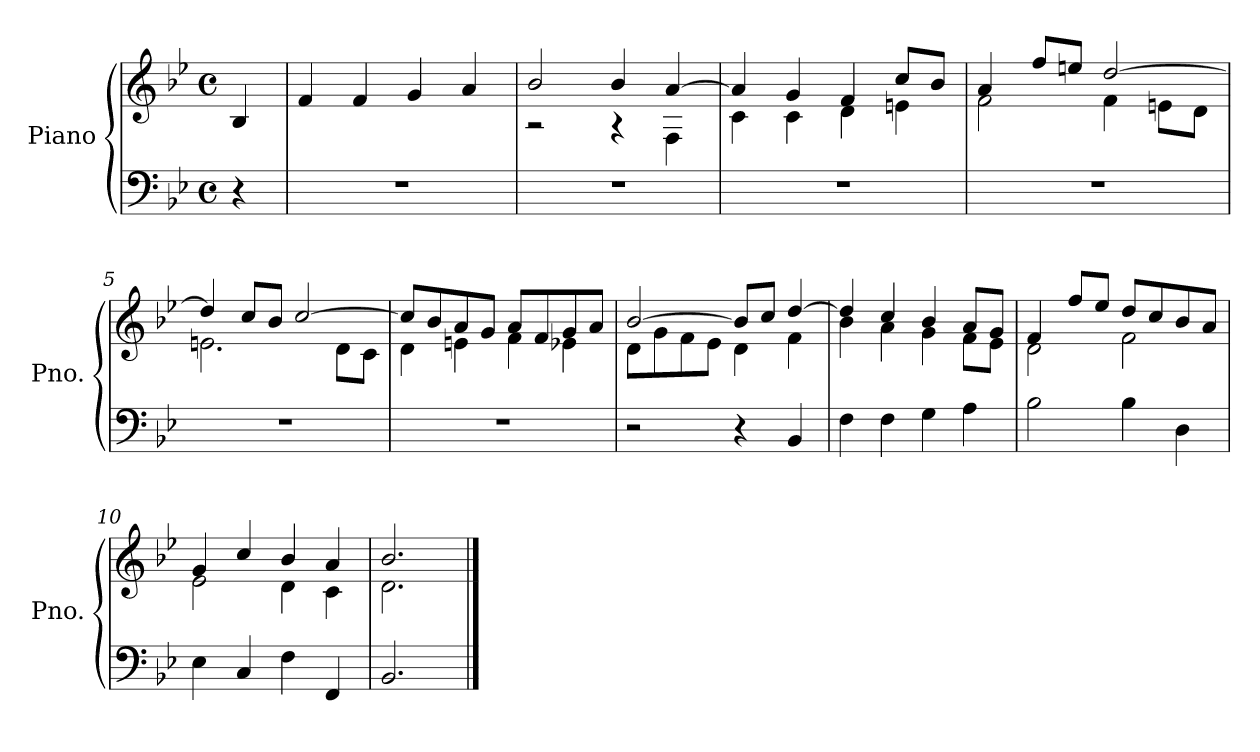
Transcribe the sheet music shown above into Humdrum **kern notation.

**kern	**kern
*part1	*part1
*staff2	*staff1
*I"Piano	*
*I'Pno.	*
*clefF4	*clefG2
*k[b-e-]	*k[b-e-]
*M4/4	*M4/4
*met(c)	*met(c)
=	=
4r	4B-/
=1	=1
1r	4f/
.	4f/
.	4g/
.	4a/
=2	=2
*	*^
1r	2b-/	2r
.	4b-/	4r
.	[4a/	4F\
=3	=3	=3
1r	4a/]	4c\
.	4g/	4c\
.	4f/	4d\
.	8cc/L	4en\
.	8b-/J	.
=4	=4	=4
1r	4a/	2f\
.	8ff/L	.
.	8een/J	.
.	[2dd/	4f\
.	.	8en\L
.	.	8d\J
=5	=5	=5
1r	4dd/]	2.en\
.	8cc/L	.
.	8b-/J	.
.	[2cc/	.
.	.	8d\L
.	.	8c\J
=6	=6	=6
1r	8cc/L]	4d\
.	8b-/	.
.	8a/	4en\
.	8g/J	.
.	8a/L	4f\
.	8f/	.
.	8g/	4e-X\
.	8a/J	.
!!LO:LB:g=z	!!
=7	=7	=7
2r	[2b-/	8d\L
.	.	8g\
.	.	8f\
.	.	8e-\J
4r	8b-/L]	4d\
.	8cc/J	.
4BB-/	[4dd/	4f\
=8	=8	=8
4F\	4dd/]	4b-\
4F\	4cc/	4a\
4G\	4b-/	4g\
4A\	8a/L	8f\L
.	8g/J	8e-\J
=9	=9	=9
2B-\	4f/	2d\
.	8ff/L	.
.	8ee-/J	.
4B-\	8dd/L	2f\
.	8cc/	.
4D\	8b-/	.
.	8a/J	.
=10	=10	=10
4E-\	4g/	2e-\
4C/	4cc/	.
4F\	4b-/	4d\
4FF/	4a/	4c\
=11	=11	=11
2.BB-/	2.b-/	2.d\
*	*v	*v
==	==
*-	*-
